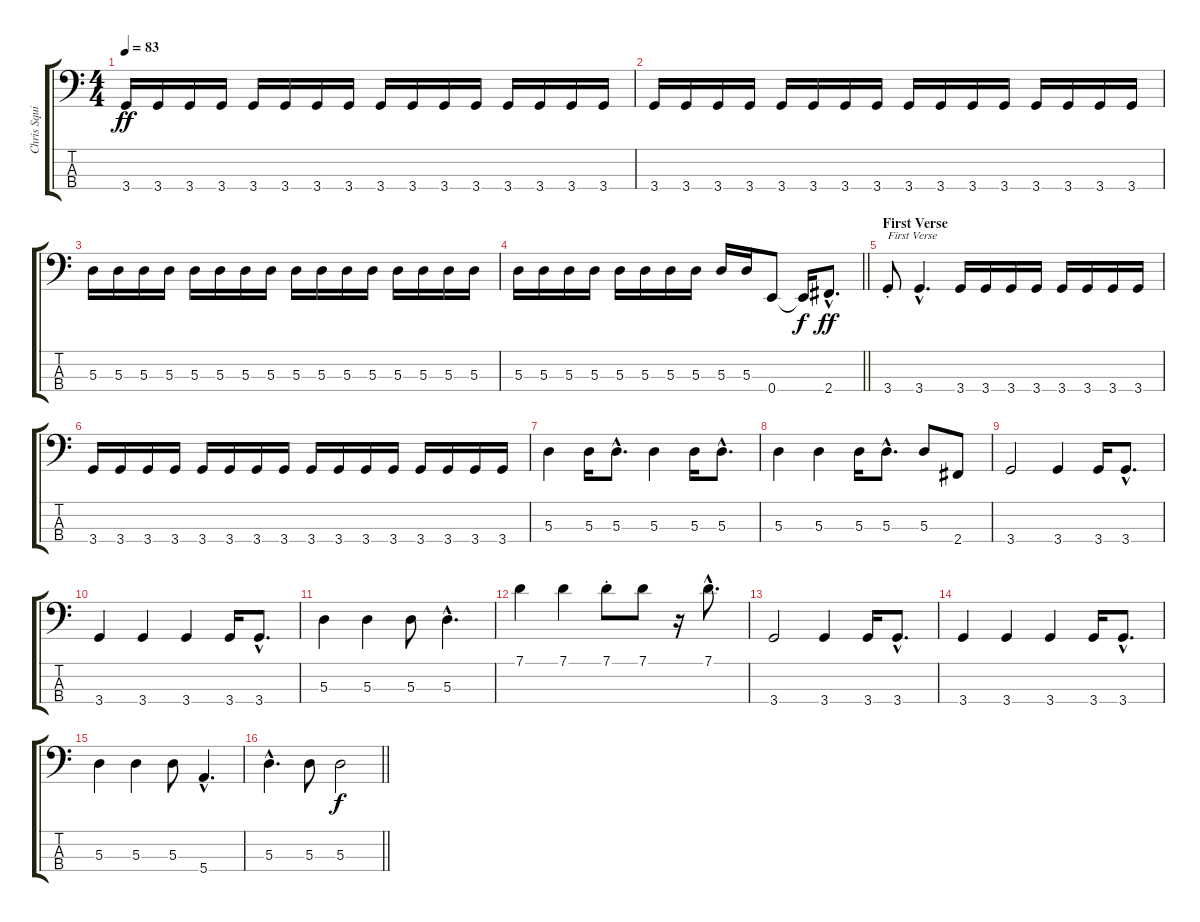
\track ("Chris Squire" "Chris Squi") {instrument fretlessbass}
\staff {score tabs}
\tuning (G2 D2 A1 E1) {hide}
\ts (4 4)
\tempo 83
\clef f4
\ks c
3.4.16{dy ff} 3.4.16 3.4.16 3.4.16 3.4.16 3.4.16 3.4.16 3.4.16 3.4.16 3.4.16 3.4.16 3.4.16 3.4.16 3.4.16 3.4.16 3.4.16 |
3.4.16 3.4.16 3.4.16 3.4.16 3.4.16 3.4.16 3.4.16 3.4.16 3.4.16 3.4.16 3.4.16 3.4.16 3.4.16 3.4.16 3.4.16 3.4.16 |
5.3.16 5.3.16 5.3.16 5.3.16 5.3.16 5.3.16 5.3.16 5.3.16 5.3.16 5.3.16 5.3.16 5.3.16 5.3.16 5.3.16 5.3.16 5.3.16 |
\barLineRight lightlight
5.3.16 5.3.16 5.3.16 5.3.16 5.3.16 5.3.16 5.3.16 5.3.16 5.3.16 5.3.16 0.4.8 0.4{t}.16{dy f} 2.4{hac}.8{d dy ff} |
\section ("" "First Verse")
3.4{st}.8{txt "First Verse"} 3.4{hac}.4{d} 3.4.16 3.4.16 3.4.16 3.4.16 3.4.16 3.4.16 3.4.16 3.4.16 |
3.4.16 3.4.16 3.4.16 3.4.16 3.4.16 3.4.16 3.4.16 3.4.16 3.4.16 3.4.16 3.4.16 3.4.16 3.4.16 3.4.16 3.4.16 3.4.16 |
5.3.4 5.3.16 5.3{hac}.8{d} 5.3.4 5.3.16 5.3{hac}.8{d} |
5.3.4 5.3.4 5.3.16 5.3{hac}.8{d} 5.3.8 2.4.8 |
3.4.2 3.4.4 3.4.16 3.4{hac}.8{d} |
3.4.4 3.4.4 3.4.4 3.4.16 3.4{hac}.8{d} |
5.3.4 5.3.4 5.3.8 5.3{hac}.4{d} |
7.1.4 7.1.4 7.1{st}.8 7.1.8 r.16 7.1{hac}.8{d} |
3.4.2 3.4.4 3.4.16 3.4{hac}.8{d} |
3.4.4 3.4.4 3.4.4 3.4.16 3.4{hac}.8{d} |
5.3.4 5.3.4 5.3.8 5.4{hac}.4{d} |
\barLineRight lightlight
5.3{hac}.4{d} 5.3.8 5.3{sl}.2{dy f}
